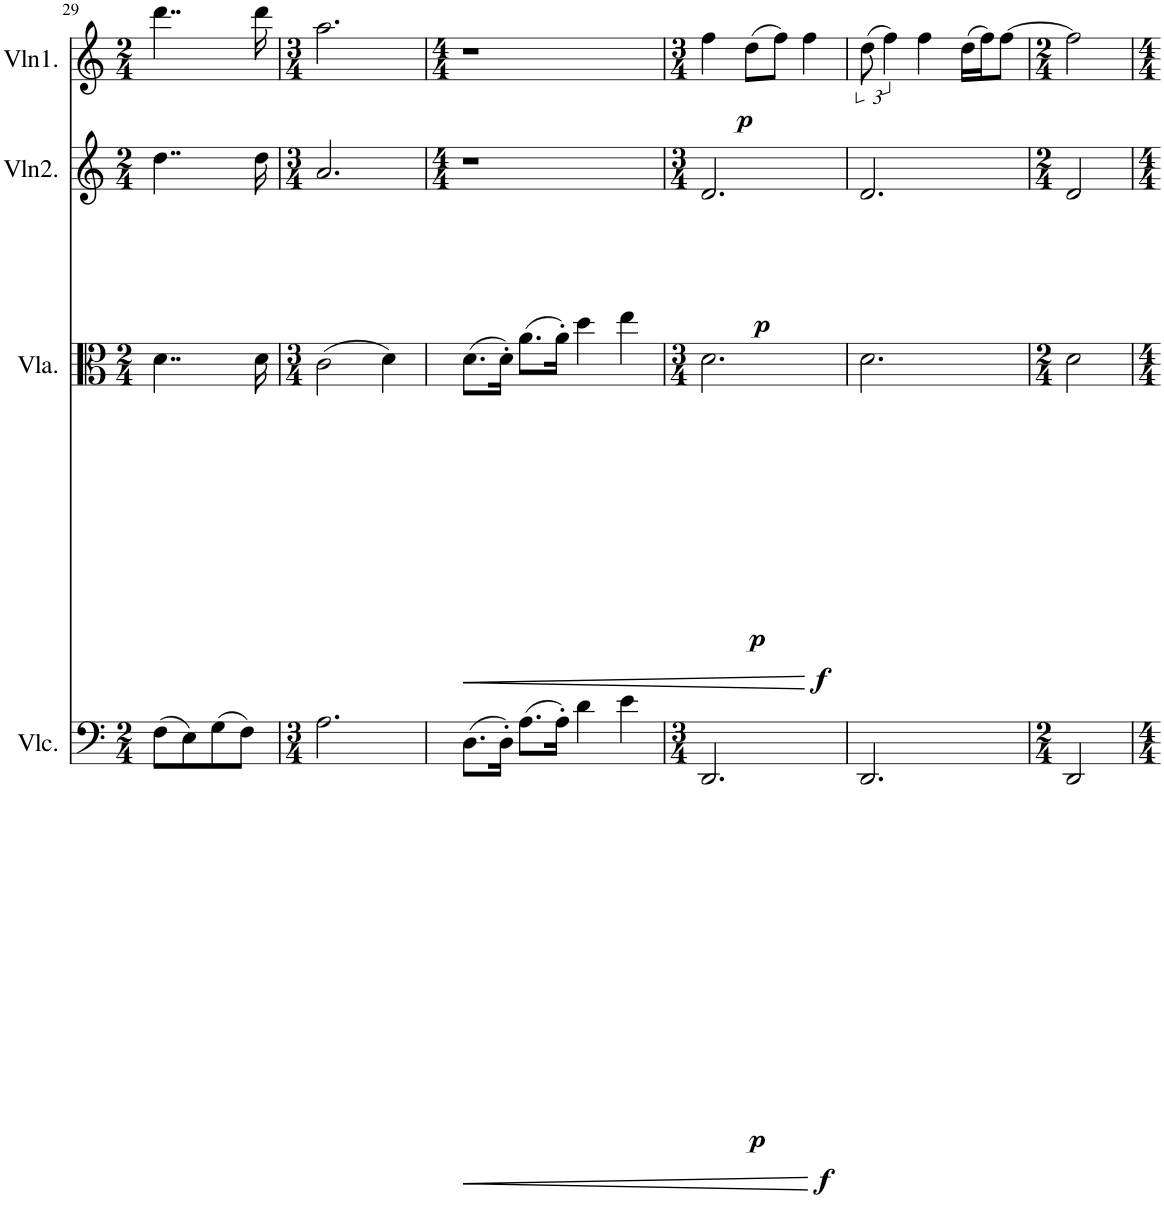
**kern	**dynam	**kern	**dynam	**kern	**dynam	**kern	**dynam
*part4	*part4	*part3	*part3	*part2	*part2	*part1	*part1
*staff4	*staff4	*staff3	*staff3	*staff2	*staff2	*staff1	*staff1
*I"Cello	*	*I"Viola	*	*I"Violin 2	*	*I"Violin 1	*
*	*	*I'Vla.	*	*I'Vln2.	*	*I'Vln1.	*
!!LO:PB:g=z
*clefF4	*	*clefC3	*	*clefG2	*	*clefG2	*
*k[]	*	*k[]	*	*k[]	*	*k[]	*
*M2/4	*	*M2/4	*	*M2/4	*	*M2/4	*
=29	=29	=29	=29	=29	=29	=29	=29
(8F\L	.	4..d\	.	4..dd\	.	4..ddd\	.
8E\)	.	.	.	.	.	.	.
(8G\	.	.	.	.	.	.	.
8F\J)	.	.	.	.	.	.	.
.	.	16d\	.	16dd\	.	16ddd\	.
=30	=30	=30	=30	=30	=30	=30	=30
*M3/4	*	*M3/4	*	*M3/4	*	*M3/4	*
2.A\	.	(2c\	.	2.a/	.	2.aa\	.
.	.	4d\)	.	.	.	.	.
=31	=31	=31	=31	=31	=31	=31	=31
*	*	*	*	*M4/4	*	*M4/4	*
!	!LO:HP:b	!	!LO:HP:b	!	!	!	!
(8.D\L	<	(8.d\L	<	1r	.	1r	.
16D'\Jk)	.	16d'\Jk)	.	.	.	.	.
(8.A\L	.	(8.a\L	.	.	.	.	.
16A'\Jk)	.	16a'\Jk)	.	.	.	.	.
4d\	.	4dd\	.	.	.	.	.
!	!LO:DY:n=1:b	!	!LO:DY:n=1:b	!	!	!	!
4e\	[ f	4ee\	[ f	.	.	.	.
=32	=32	=32	=32	=32	=32	=32	=32
*M3/4	*	*M3/4	*	*M3/4	*	*M3/4	*
!	!LO:DY:b	!	!LO:DY:b	!	!LO:DY:b	!	!LO:DY:b
2.DD/	p	2.d\	p	2.d/	p	4ff\	p
.	.	.	.	.	.	(8dd\L	.
.	.	.	.	.	.	8ff\J)	.
.	.	.	.	.	.	4ff\	.
=33	=33	=33	=33	=33	=33	=33	=33
2.DD/	.	2.d\	.	2.d/	.	(12dd\	.
.	.	.	.	.	.	6ff\)	.
.	.	.	.	.	.	4ff\	.
.	.	.	.	.	.	(16dd\LL	.
.	.	.	.	.	.	16ff\J)	.
.	.	.	.	.	.	[8ff\J	.
=34	=34	=34	=34	=34	=34	=34	=34
*M2/4	*	*M2/4	*	*M2/4	*	*M2/4	*
2DD/	.	2d\	.	2d/	.	2ff\]	.
=	=	=	=	=	=	=	=
*-	*-	*-	*-	*-	*-	*-	*-
